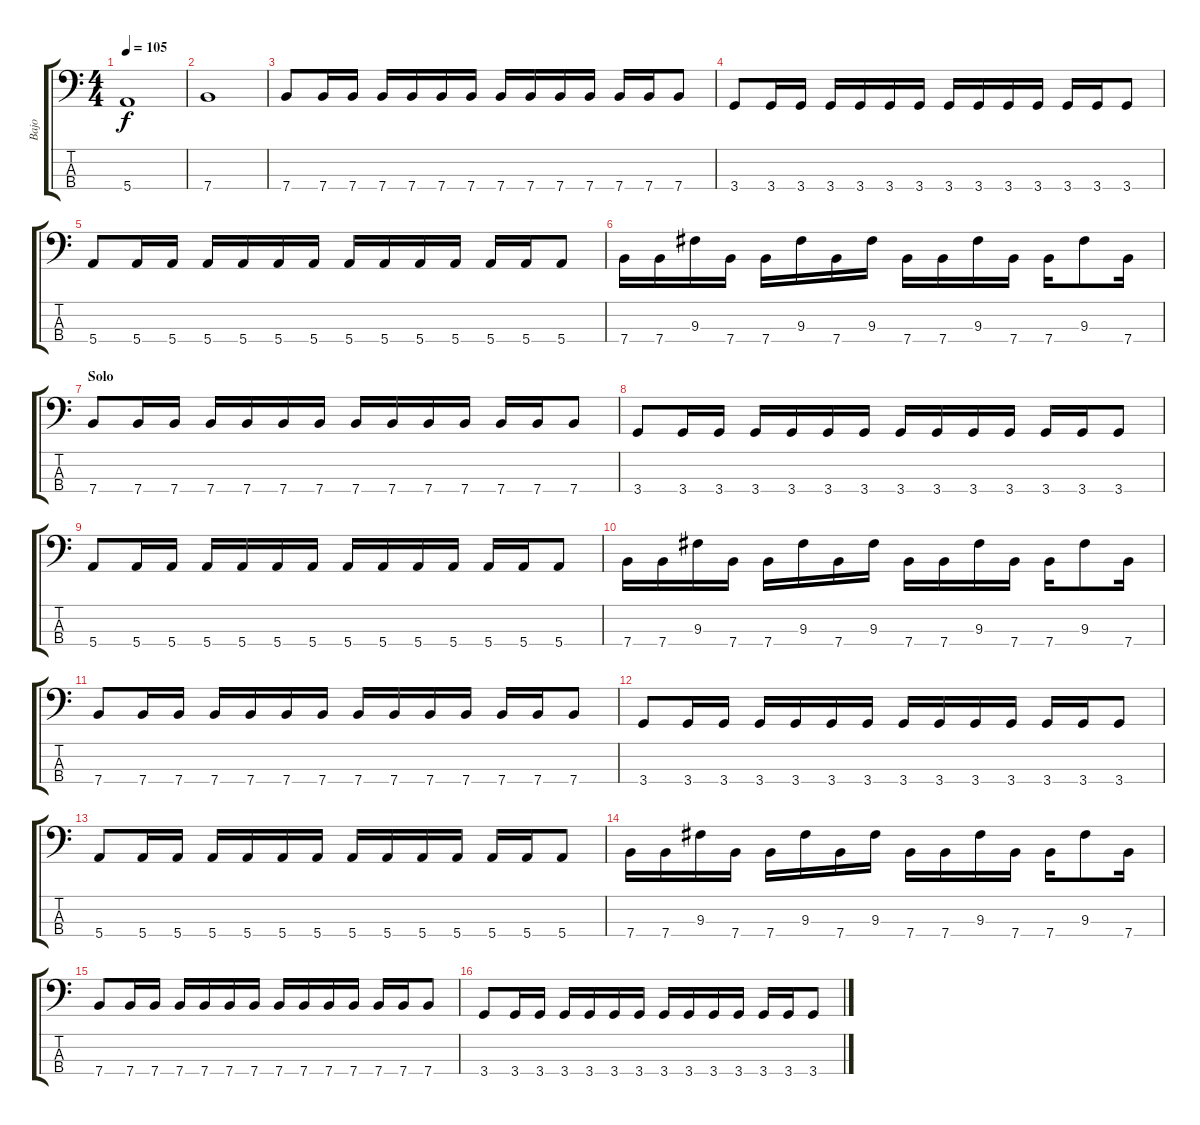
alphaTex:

\track ("Bajo" "Bajo") {instrument electricbasspick}
\staff {score tabs}
\tuning (G2 D2 A1 E1) {hide}
\ts (4 4)
\tempo 105
\clef f4
\ks c
5.4.1{dy f} |
7.4.1 |
7.4.8 7.4.16 7.4.16 7.4.16 7.4.16 7.4.16 7.4.16 7.4.16 7.4.16 7.4.16 7.4.16 7.4.16 7.4.16 7.4.8 |
3.4.8 3.4.16 3.4.16 3.4.16 3.4.16 3.4.16 3.4.16 3.4.16 3.4.16 3.4.16 3.4.16 3.4.16 3.4.16 3.4.8 |
5.4.8 5.4.16 5.4.16 5.4.16 5.4.16 5.4.16 5.4.16 5.4.16 5.4.16 5.4.16 5.4.16 5.4.16 5.4.16 5.4.8 |
7.4.16 7.4.16 9.3.16 7.4.16 7.4.16 9.3.16 7.4.16 9.3.16 7.4.16 7.4.16 9.3.16 7.4.16 7.4.16 9.3.8 7.4.16 |
\section ("" "Solo")
7.4.8 7.4.16 7.4.16 7.4.16 7.4.16 7.4.16 7.4.16 7.4.16 7.4.16 7.4.16 7.4.16 7.4.16 7.4.16 7.4.8 |
3.4.8 3.4.16 3.4.16 3.4.16 3.4.16 3.4.16 3.4.16 3.4.16 3.4.16 3.4.16 3.4.16 3.4.16 3.4.16 3.4.8 |
5.4.8 5.4.16 5.4.16 5.4.16 5.4.16 5.4.16 5.4.16 5.4.16 5.4.16 5.4.16 5.4.16 5.4.16 5.4.16 5.4.8 |
7.4.16 7.4.16 9.3.16 7.4.16 7.4.16 9.3.16 7.4.16 9.3.16 7.4.16 7.4.16 9.3.16 7.4.16 7.4.16 9.3.8 7.4.16 |
7.4.8 7.4.16 7.4.16 7.4.16 7.4.16 7.4.16 7.4.16 7.4.16 7.4.16 7.4.16 7.4.16 7.4.16 7.4.16 7.4.8 |
3.4.8 3.4.16 3.4.16 3.4.16 3.4.16 3.4.16 3.4.16 3.4.16 3.4.16 3.4.16 3.4.16 3.4.16 3.4.16 3.4.8 |
5.4.8 5.4.16 5.4.16 5.4.16 5.4.16 5.4.16 5.4.16 5.4.16 5.4.16 5.4.16 5.4.16 5.4.16 5.4.16 5.4.8 |
7.4.16 7.4.16 9.3.16 7.4.16 7.4.16 9.3.16 7.4.16 9.3.16 7.4.16 7.4.16 9.3.16 7.4.16 7.4.16 9.3.8 7.4.16 |
7.4.8 7.4.16 7.4.16 7.4.16 7.4.16 7.4.16 7.4.16 7.4.16 7.4.16 7.4.16 7.4.16 7.4.16 7.4.16 7.4.8 |
3.4.8 3.4.16 3.4.16 3.4.16 3.4.16 3.4.16 3.4.16 3.4.16 3.4.16 3.4.16 3.4.16 3.4.16 3.4.16 3.4.8
